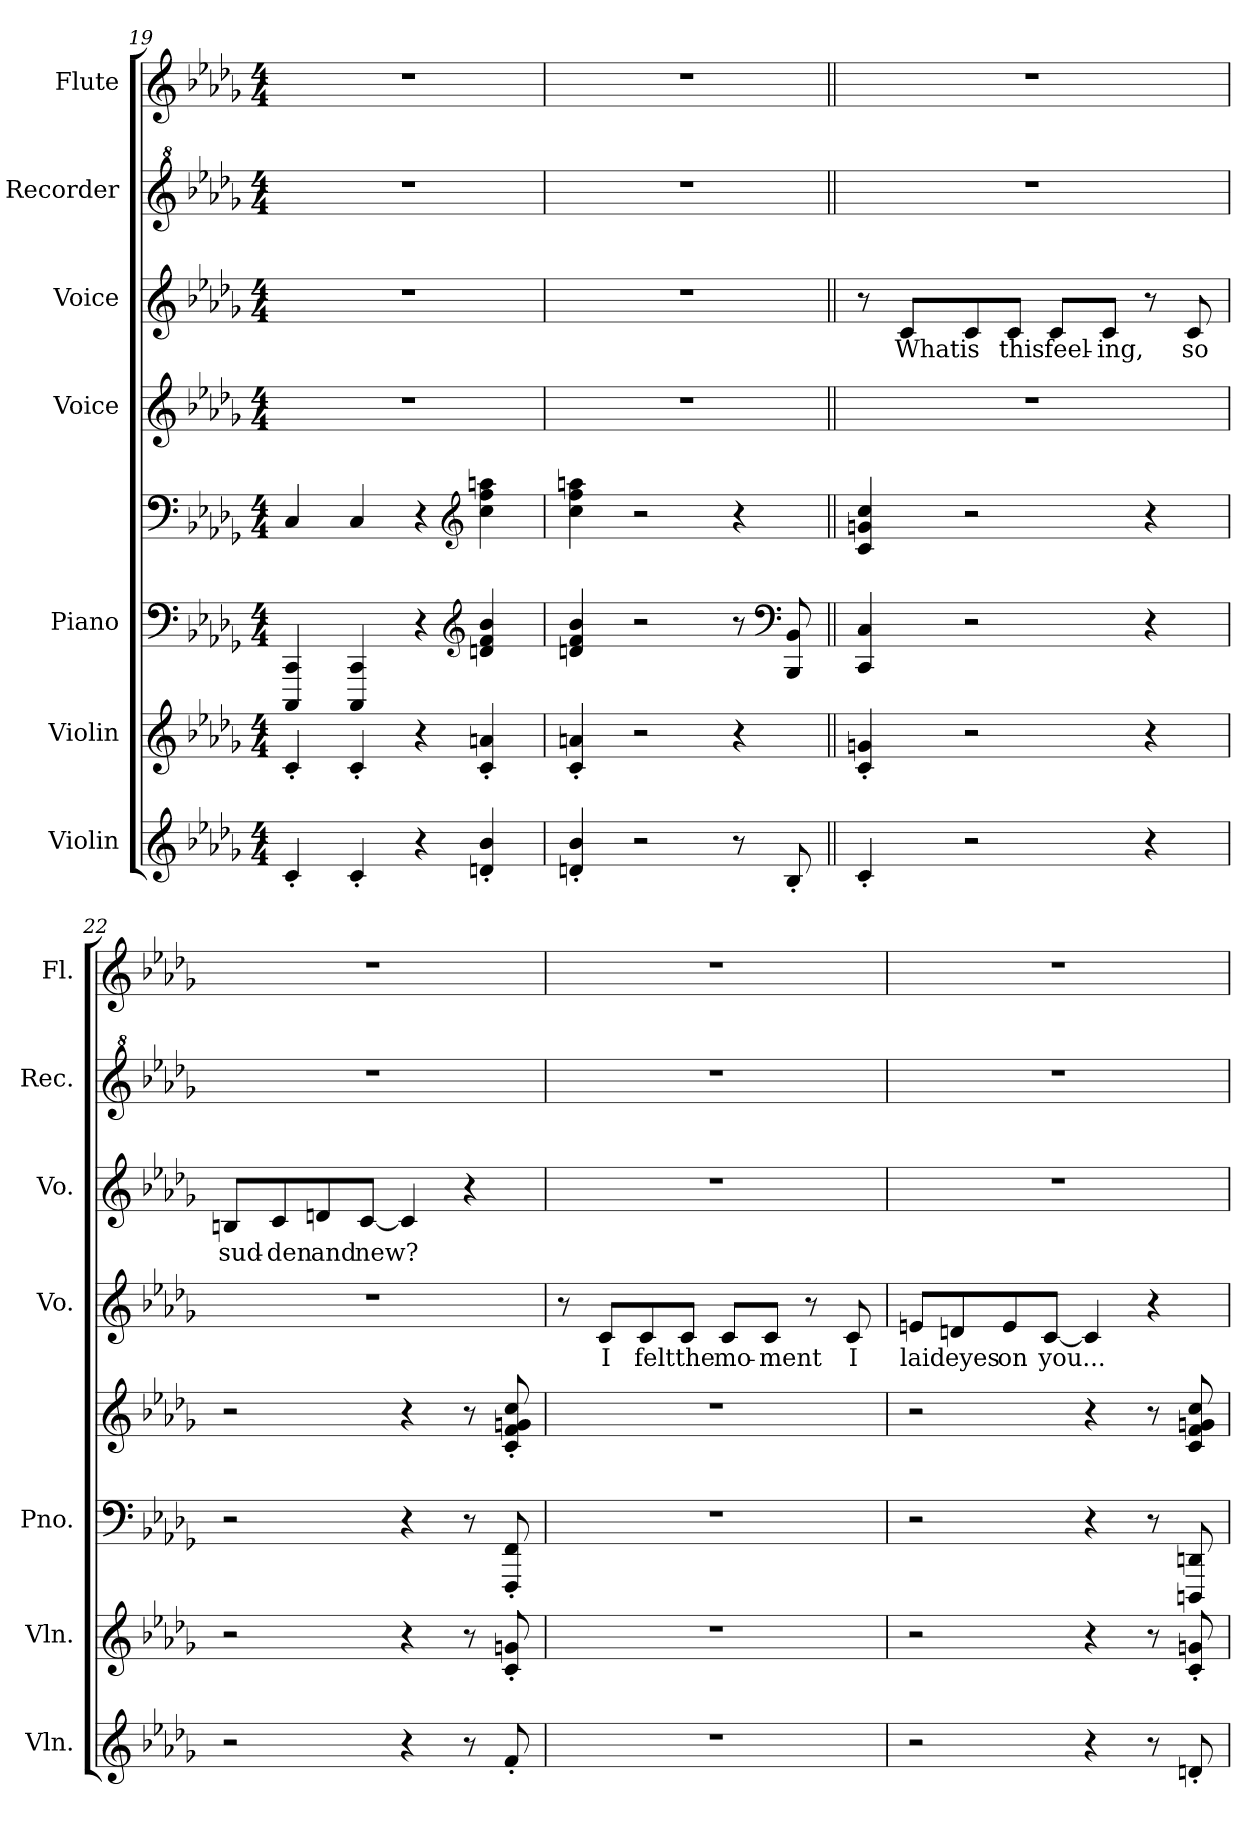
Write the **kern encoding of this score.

**kern	**kern	**kern	**kern	**kern	**text	**kern	**text	**kern	**kern
*part7	*part6	*part5	*part5	*part4	*part4	*part3	*part3	*part2	*part1
*staff8	*staff7	*staff6	*staff5	*staff4	*staff4	*staff3	*staff3	*staff2	*staff1
*I"Violin	*I"Violin	*I"Piano	*	*I"Voice	*	*I"Voice	*	*I"Recorder	*I"Flute
*I'Vln.	*I'Vln.	*I'Pno.	*	*I'Vo.	*	*I'Vo.	*	*I'Rec.	*I'Fl.
*clefG2	*clefG2	*clefF4	*clefF4	*clefG2	*	*clefG2	*	*clefG^2	*clefG2
*k[b-e-a-d-g-]	*k[b-e-a-d-g-]	*k[b-e-a-d-g-]	*k[b-e-a-d-g-]	*k[b-e-a-d-g-]	*	*k[b-e-a-d-g-]	*	*k[b-e-a-d-g-]	*k[b-e-a-d-g-]
*M4/4	*M4/4	*M4/4	*M4/4	*M4/4	*	*M4/4	*	*M4/4	*M4/4
=19	=19	=19	=19	=19	=19	=19	=19	=19	=19
4c'/	4c'/	4CCC/ 4CC/	4C/	1r	.	1r	.	1r	1r
4c'/	4c'/	4CCC/ 4CC/	4C/	.	.	.	.	.	.
4r	4r	4r	4r	.	.	.	.	.	.
*	*	*clefG2	*clefG2	*	*	*	*	*	*
4dn/' 4b-/'	4c/' 4an/'	4dn/ 4f/ 4b-/	4cc\ 4ff\ 4aan\	.	.	.	.	.	.
!!LO:PB:g=z
=20	=20	=20	=20	=20	=20	=20	=20	=20	=20
4dn/' 4b-/'	4c/' 4an/'	4dn/ 4f/ 4b-/	4cc\ 4ff\ 4aan\	1r	.	1r	.	1r	1r
2r	2r	2r	2r	.	.	.	.	.	.
8r	4r	8r	4r	.	.	.	.	.	.
*	*	*clefF4	*	*	*	*	*	*	*
8B-'/	.	8BBB-/ 8BB-/	.	.	.	.	.	.	.
=21||	=21||	=21||	=21||	=21||	=21||	=21||	=21||	=21||	=21||
4c'/	4c/' 4gn/'	4CC/ 4C/	4c/ 4gn/ 4cc/	1r	.	8r	.	1r	1r
.	.	.	.	.	.	8c/L	What	.	.
2r	2r	2r	2r	.	.	8c/	is	.	.
.	.	.	.	.	.	8c/J	this	.	.
.	.	.	.	.	.	8c/L	feel-	.	.
.	.	.	.	.	.	8c/J	-ing,	.	.
4r	4r	4r	4r	.	.	8r	.	.	.
.	.	.	.	.	.	8c/	so	.	.
=22	=22	=22	=22	=22	=22	=22	=22	=22	=22
2r	2r	2r	2r	1r	.	8Bn/L	sud-	1r	1r
.	.	.	.	.	.	8c/	-den	.	.
.	.	.	.	.	.	8dn/	and	.	.
.	.	.	.	.	.	[8c/J	new?	.	.
4r	4r	4r	4r	.	.	4c/]	.	.	.
8r	8r	8r	8r	.	.	4r	.	.	.
8f'/	8c/' 8gn/'	8FFF/' 8FF/'	8c/' 8f/' 8gn/' 8cc/'	.	.	.	.	.	.
!!LO:PB:g=z
=23	=23	=23	=23	=23	=23	=23	=23	=23	=23
1r	1r	1r	1r	8r	.	1r	.	1r	1r
.	.	.	.	8c/L	I	.	.	.	.
.	.	.	.	8c/	felt	.	.	.	.
.	.	.	.	8c/J	the	.	.	.	.
.	.	.	.	8c/L	mo-	.	.	.	.
.	.	.	.	8c/J	-ment	.	.	.	.
.	.	.	.	8r	.	.	.	.	.
.	.	.	.	8c/	I	.	.	.	.
=24	=24	=24	=24	=24	=24	=24	=24	=24	=24
2r	2r	2r	2r	8en/L	laid	1r	.	1r	1r
.	.	.	.	8dn/	eyes	.	.	.	.
.	.	.	.	8e/	on	.	.	.	.
.	.	.	.	[8c/J	you...	.	.	.	.
4r	4r	4r	4r	4c/]	.	.	.	.	.
8r	8r	8r	8r	4r	.	.	.	.	.
8dn'/	8c/' 8gn/'	8DDDn/ 8DDn/	8c/ 8f/ 8gn/ 8cc/	.	.	.	.	.	.
=	=	=	=	=	=	=	=	=	=
*-	*-	*-	*-	*-	*-	*-	*-	*-	*-
